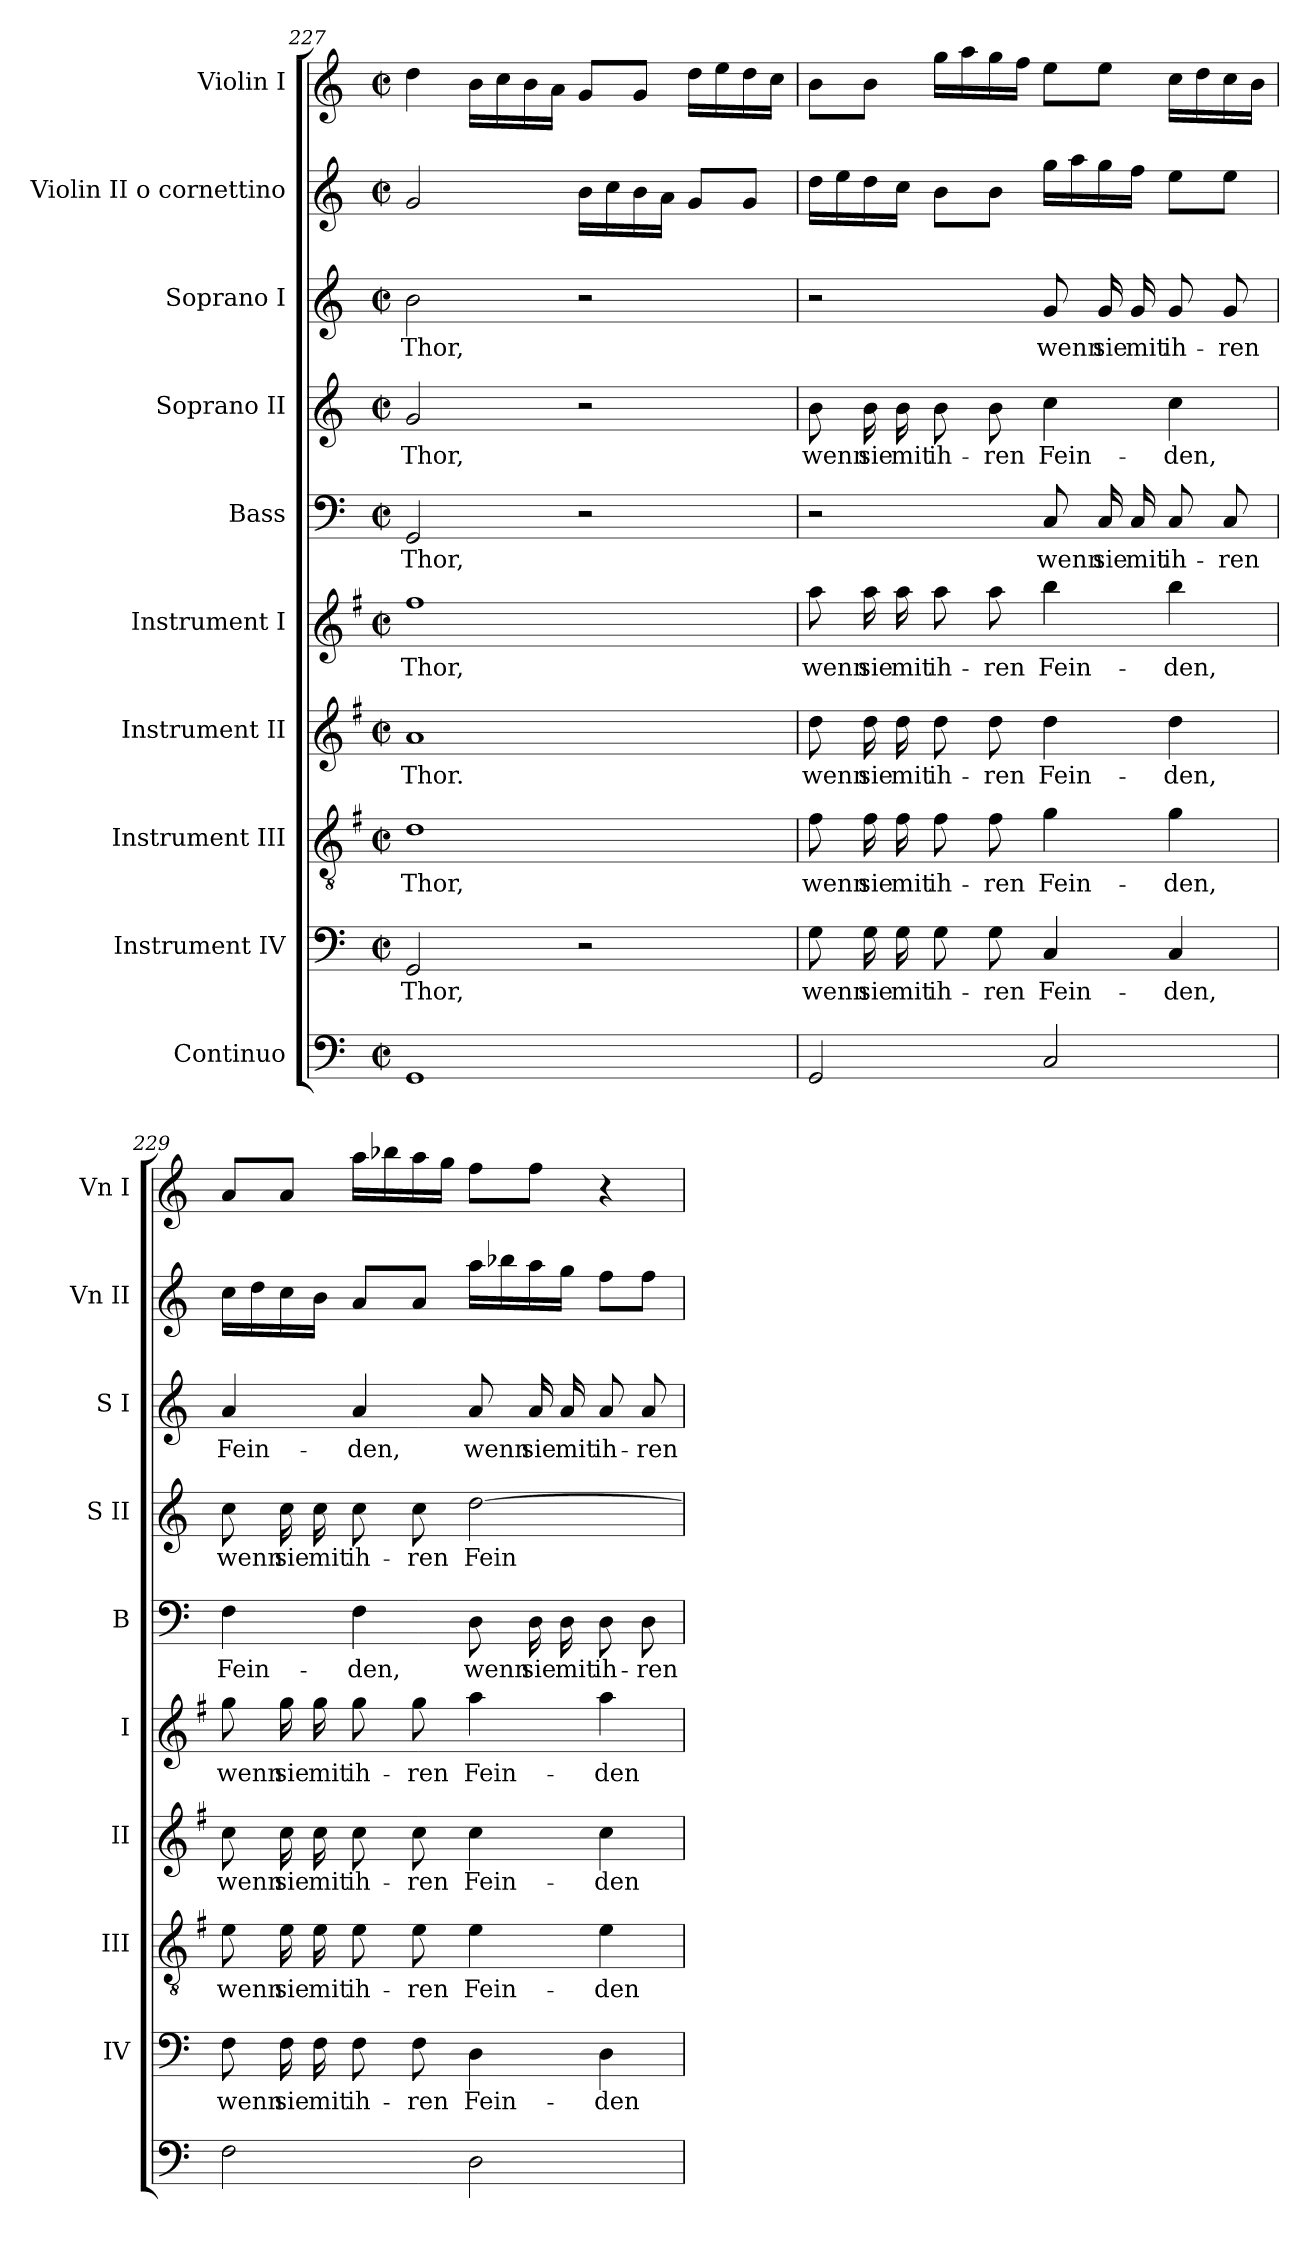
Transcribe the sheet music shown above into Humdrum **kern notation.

**kern	**kern	**text	**kern	**text	**kern	**text	**kern	**text	**kern	**text	**kern	**text	**kern	**text	**kern	**kern
*part10	*part9	*part9	*part8	*part8	*part7	*part7	*part6	*part6	*part5	*part5	*part4	*part4	*part3	*part3	*part2	*part1
*staff10	*staff9	*staff9	*staff8	*staff8	*staff7	*staff7	*staff6	*staff6	*staff5	*staff5	*staff4	*staff4	*staff3	*staff3	*staff2	*staff1
*I"Continuo	*I"Instrument IV	*	*I"Instrument III	*	*I"Instrument II	*	*I"Instrument I	*	*I"Bass	*	*I"Soprano II	*	*I"Soprano I	*	*I"Violin II o cornettino	*I"Violin I
*	*I'IV	*	*I'III	*	*I'II	*	*I'I	*	*I'B	*	*I'S II	*	*I'S I	*	*I'Vn II	*I'Vn I
!!LO:LB:g=z
*clefF4	*clefF4	*	*clefGv2	*	*clefG2	*	*clefG2	*	*clefF4	*	*clefG2	*	*clefG2	*	*clefG2	*clefG2
*	*	*	*ITrd4c7	*	*ITrd4c7	*	*ITrd4c7	*	*	*	*	*	*	*	*	*
*k[]	*k[]	*	*k[]	*	*k[]	*	*k[]	*	*k[]	*	*k[]	*	*k[]	*	*k[]	*k[]
*C:	*C:	*	*C:	*	*C:	*	*C:	*	*C:	*	*C:	*	*C:	*	*C:	*C:
*M2/2	*M2/2	*	*M2/2	*	*M2/2	*	*M2/2	*	*M2/2	*	*M2/2	*	*M2/2	*	*M2/2	*M2/2
*met(c|)	*met(c|)	*	*met(c|)	*	*met(c|)	*	*met(c|)	*	*met(c|)	*	*met(c|)	*	*met(c|)	*	*met(c|)	*met(c|)
=227	=227	=227	=227	=227	=227	=227	=227	=227	=227	=227	=227	=227	=227	=227	=227	=227
!	!	!LO:LY:b	!	!LO:LY:b	!	!LO:LY:b	!	!LO:LY:b	!	!LO:LY:b	!	!LO:LY:b	!	!LO:LY:b	!	!
1GG	2GG	Thor,	1G	Thor,	1d	Thor.	1b	Thor,	2GG	Thor,	2g	Thor,	2b	Thor,	2g	4dd
.	.	.	.	.	.	.	.	.	.	.	.	.	.	.	.	16bLL
.	.	.	.	.	.	.	.	.	.	.	.	.	.	.	.	16cc
.	.	.	.	.	.	.	.	.	.	.	.	.	.	.	.	16b
.	.	.	.	.	.	.	.	.	.	.	.	.	.	.	.	16aJJ
.	2r	.	.	.	.	.	.	.	2r	.	2r	.	2r	.	16bLL	8gL
.	.	.	.	.	.	.	.	.	.	.	.	.	.	.	16cc	.
.	.	.	.	.	.	.	.	.	.	.	.	.	.	.	16b	8gJ
.	.	.	.	.	.	.	.	.	.	.	.	.	.	.	16aJJ	.
.	.	.	.	.	.	.	.	.	.	.	.	.	.	.	8gL	16ddLL
.	.	.	.	.	.	.	.	.	.	.	.	.	.	.	.	16ee
.	.	.	.	.	.	.	.	.	.	.	.	.	.	.	8gJ	16dd
.	.	.	.	.	.	.	.	.	.	.	.	.	.	.	.	16ccJJ
=228	=228	=228	=228	=228	=228	=228	=228	=228	=228	=228	=228	=228	=228	=228	=228	=228
!	!	!LO:LY:b	!	!LO:LY:b	!	!LO:LY:b	!	!LO:LY:b	!	!	!	!LO:LY:b	!	!	!	!
2GG	8G	wenn	8B	wenn	8g	wenn	8dd	wenn	2r	.	8b	wenn	2r	.	16ddLL	8bL
.	.	.	.	.	.	.	.	.	.	.	.	.	.	.	16ee	.
!	!	!LO:LY:b	!	!LO:LY:b	!	!LO:LY:b	!	!LO:LY:b	!	!	!	!LO:LY:b	!	!	!	!
.	16G	sie	16B	sie	16g	sie	16dd	sie	.	.	16b	sie	.	.	16dd	8bJ
!	!	!LO:LY:b	!	!LO:LY:b	!	!LO:LY:b	!	!LO:LY:b	!	!	!	!LO:LY:b	!	!	!	!
.	16G	mit	16B	mit	16g	mit	16dd	mit	.	.	16b	mit	.	.	16ccJJ	.
!	!	!LO:LY:b	!	!LO:LY:b	!	!LO:LY:b	!	!LO:LY:b	!	!	!	!LO:LY:b	!	!	!	!
.	8G	ih-	8B	ih-	8g	ih-	8dd	ih-	.	.	8b	ih-	.	.	8bL	16ggLL
.	.	.	.	.	.	.	.	.	.	.	.	.	.	.	.	16aa
!	!	!LO:LY:b	!	!LO:LY:b	!	!LO:LY:b	!	!LO:LY:b	!	!	!	!LO:LY:b	!	!	!	!
.	8G	-ren	8B	-ren	8g	-ren	8dd	-ren	.	.	8b	-ren	.	.	8bJ	16gg
.	.	.	.	.	.	.	.	.	.	.	.	.	.	.	.	16ffJJ
!	!	!LO:LY:b	!	!LO:LY:b	!	!LO:LY:b	!	!LO:LY:b	!	!LO:LY:b	!	!LO:LY:b	!	!LO:LY:b	!	!
2C	4C	Fein-	4c	Fein-	4g	Fein-	4ee	Fein-	8C	wenn	4cc	Fein-	8g	wenn	16ggLL	8eeL
.	.	.	.	.	.	.	.	.	.	.	.	.	.	.	16aa	.
!	!	!	!	!	!	!	!	!	!	!LO:LY:b	!	!	!	!LO:LY:b	!	!
.	.	.	.	.	.	.	.	.	16C	sie	.	.	16g	sie	16gg	8eeJ
!	!	!	!	!	!	!	!	!	!	!LO:LY:b	!	!	!	!LO:LY:b	!	!
.	.	.	.	.	.	.	.	.	16C	mit	.	.	16g	mit	16ffJJ	.
!	!	!LO:LY:b	!	!LO:LY:b	!	!LO:LY:b	!	!LO:LY:b	!	!LO:LY:b	!	!LO:LY:b	!	!LO:LY:b	!	!
.	4C	-den,	4c	-den,	4g	-den,	4ee	-den,	8C	ih-	4cc	-den,	8g	ih-	8eeL	16ccLL
.	.	.	.	.	.	.	.	.	.	.	.	.	.	.	.	16dd
!	!	!	!	!	!	!	!	!	!	!LO:LY:b	!	!	!	!LO:LY:b	!	!
.	.	.	.	.	.	.	.	.	8C	-ren	.	.	8g	-ren	8eeJ	16cc
.	.	.	.	.	.	.	.	.	.	.	.	.	.	.	.	16bJJ
=229	=229	=229	=229	=229	=229	=229	=229	=229	=229	=229	=229	=229	=229	=229	=229	=229
!	!	!LO:LY:b	!	!LO:LY:b	!	!LO:LY:b	!	!LO:LY:b	!	!LO:LY:b	!	!LO:LY:b	!	!LO:LY:b	!	!
2F	8F	wenn	8A	wenn	8f	wenn	8cc	wenn	4F	Fein-	8cc	wenn	4a	Fein-	16ccLL	8aL
.	.	.	.	.	.	.	.	.	.	.	.	.	.	.	16dd	.
!	!	!LO:LY:b	!	!LO:LY:b	!	!LO:LY:b	!	!LO:LY:b	!	!	!	!LO:LY:b	!	!	!	!
.	16F	sie	16A	sie	16f	sie	16cc	sie	.	.	16cc	sie	.	.	16cc	8aJ
!	!	!LO:LY:b	!	!LO:LY:b	!	!LO:LY:b	!	!LO:LY:b	!	!	!	!LO:LY:b	!	!	!	!
.	16F	mit	16A	mit	16f	mit	16cc	mit	.	.	16cc	mit	.	.	16bJJ	.
!	!	!LO:LY:b	!	!LO:LY:b	!	!LO:LY:b	!	!LO:LY:b	!	!LO:LY:b	!	!LO:LY:b	!	!LO:LY:b	!	!
.	8F	ih-	8A	ih-	8f	ih-	8cc	ih-	4F	-den,	8cc	ih-	4a	-den,	8aL	16aaLL
.	.	.	.	.	.	.	.	.	.	.	.	.	.	.	.	16bb-X
!	!	!LO:LY:b	!	!LO:LY:b	!	!LO:LY:b	!	!LO:LY:b	!	!	!	!LO:LY:b	!	!	!	!
.	8F	-ren	8A	-ren	8f	-ren	8cc	-ren	.	.	8cc	-ren	.	.	8aJ	16aa
.	.	.	.	.	.	.	.	.	.	.	.	.	.	.	.	16ggJJ
!	!	!LO:LY:b	!	!LO:LY:b	!	!LO:LY:b	!	!LO:LY:b	!	!LO:LY:b	!	!LO:LY:b	!	!LO:LY:b	!	!
2D	4D	Fein-	4A	Fein-	4f	Fein-	4dd	Fein-	8D	wenn	[2dd	Fein-	8a	wenn	16aaLL	8ffL
.	.	.	.	.	.	.	.	.	.	.	.	.	.	.	16bb-X	.
!	!	!	!	!	!	!	!	!	!	!LO:LY:b	!	!	!	!LO:LY:b	!	!
.	.	.	.	.	.	.	.	.	16D	sie	.	.	16a	sie	16aa	8ffJ
!	!	!	!	!	!	!	!	!	!	!LO:LY:b	!	!	!	!LO:LY:b	!	!
.	.	.	.	.	.	.	.	.	16D	mit	.	.	16a	mit	16ggJJ	.
!	!	!LO:LY:b	!	!LO:LY:b	!	!LO:LY:b	!	!LO:LY:b	!	!LO:LY:b	!	!	!	!LO:LY:b	!	!
.	4D	-den	4A	-den	4f	-den	4dd	-den	8D	ih-	.	.	8a	ih-	8ffL	4r
!	!	!	!	!	!	!	!	!	!	!LO:LY:b	!	!	!	!LO:LY:b	!	!
.	.	.	.	.	.	.	.	.	8D	-ren	.	.	8a	-ren	8ffJ	.
=	=	=	=	=	=	=	=	=	=	=	=	=	=	=	=	=
*-	*-	*-	*-	*-	*-	*-	*-	*-	*-	*-	*-	*-	*-	*-	*-	*-
